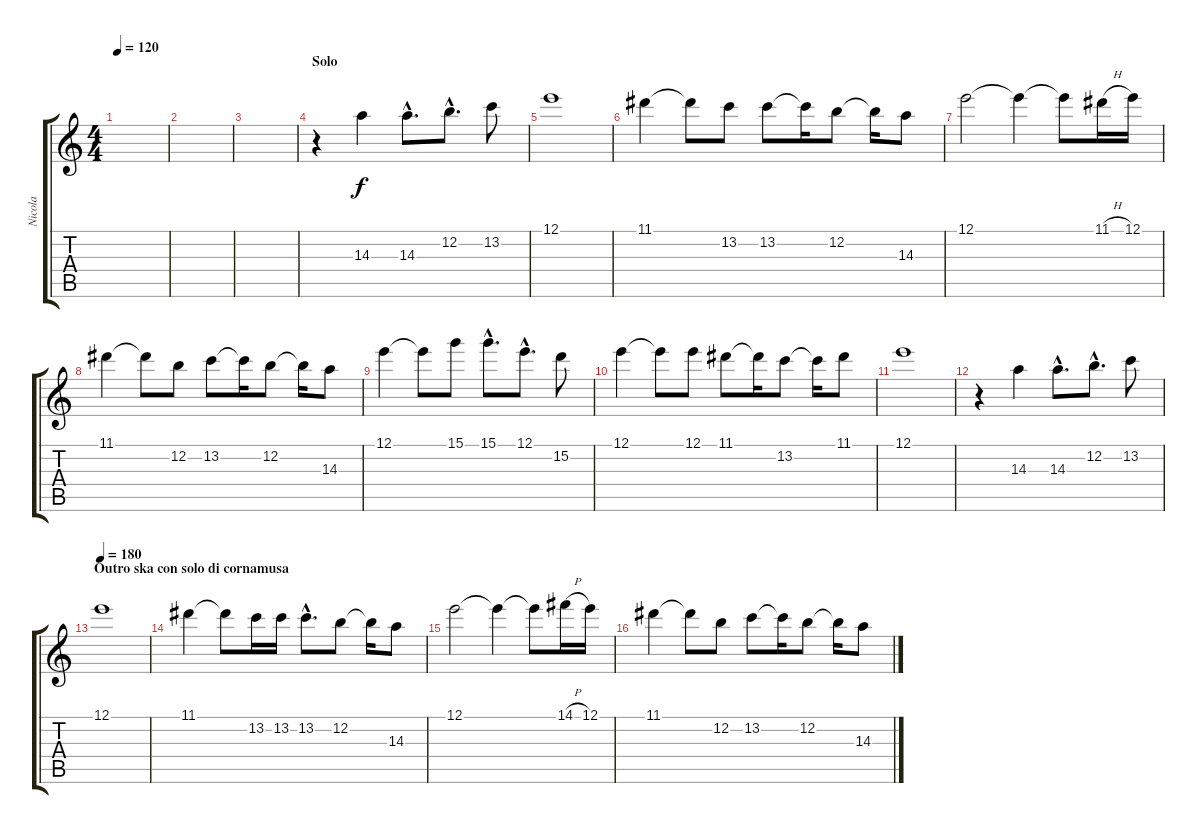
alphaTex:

\track ("Nicola" "Nicola") {instrument electricguitarclean}
\staff {score tabs}
\tuning (E4 B3 G3 D3 A2 E2) {hide}
\ts (4 4)
\tempo 120
\clef g2
\ks c
|
|
|
\section ("" "Solo")
r.4 14.3.4 14.3{hac}.8{d} 12.2{hac}.8{d} 13.2.8 |
12.1.1 |
11.1.4 11.1{t}.8 13.2.8 13.2.8 13.2{t}.16 12.2.8 12.2{t}.16 14.3.8 |
12.1.2 12.1{t}.4 12.1{t}.8 11.1{h}.16 12.1.16 |
11.1.4 11.1{t}.8 12.2.8 13.2.8 13.2{t}.16 12.2.8 12.2{t}.16 14.3.8 |
12.1.4 12.1{t}.8 15.1.8 15.1{hac}.8{d} 12.1{hac}.8{d} 15.2.8 |
12.1.4 12.1{t}.8 12.1.8 11.1.8 11.1{t}.16 13.2.8 13.2{t}.16 11.1.8 |
12.1.1 |
r.4 14.3.4 14.3{hac}.8{d} 12.2{hac}.8{d} 13.2.8 |
\section ("" "Outro ska con solo di cornamusa")
\tempo 180
12.1.1 |
11.1.4 11.1{t}.8 13.2.16 13.2.16 13.2{hac}.8{d} 12.2.8 12.2{t}.16 14.3.8 |
12.1.2 12.1{t}.4 12.1{t}.8 14.1{h}.16 12.1.16 |
11.1.4 11.1{t}.8 12.2.8 13.2.8 13.2{t}.16 12.2.8 12.2{t}.16 14.3.8
